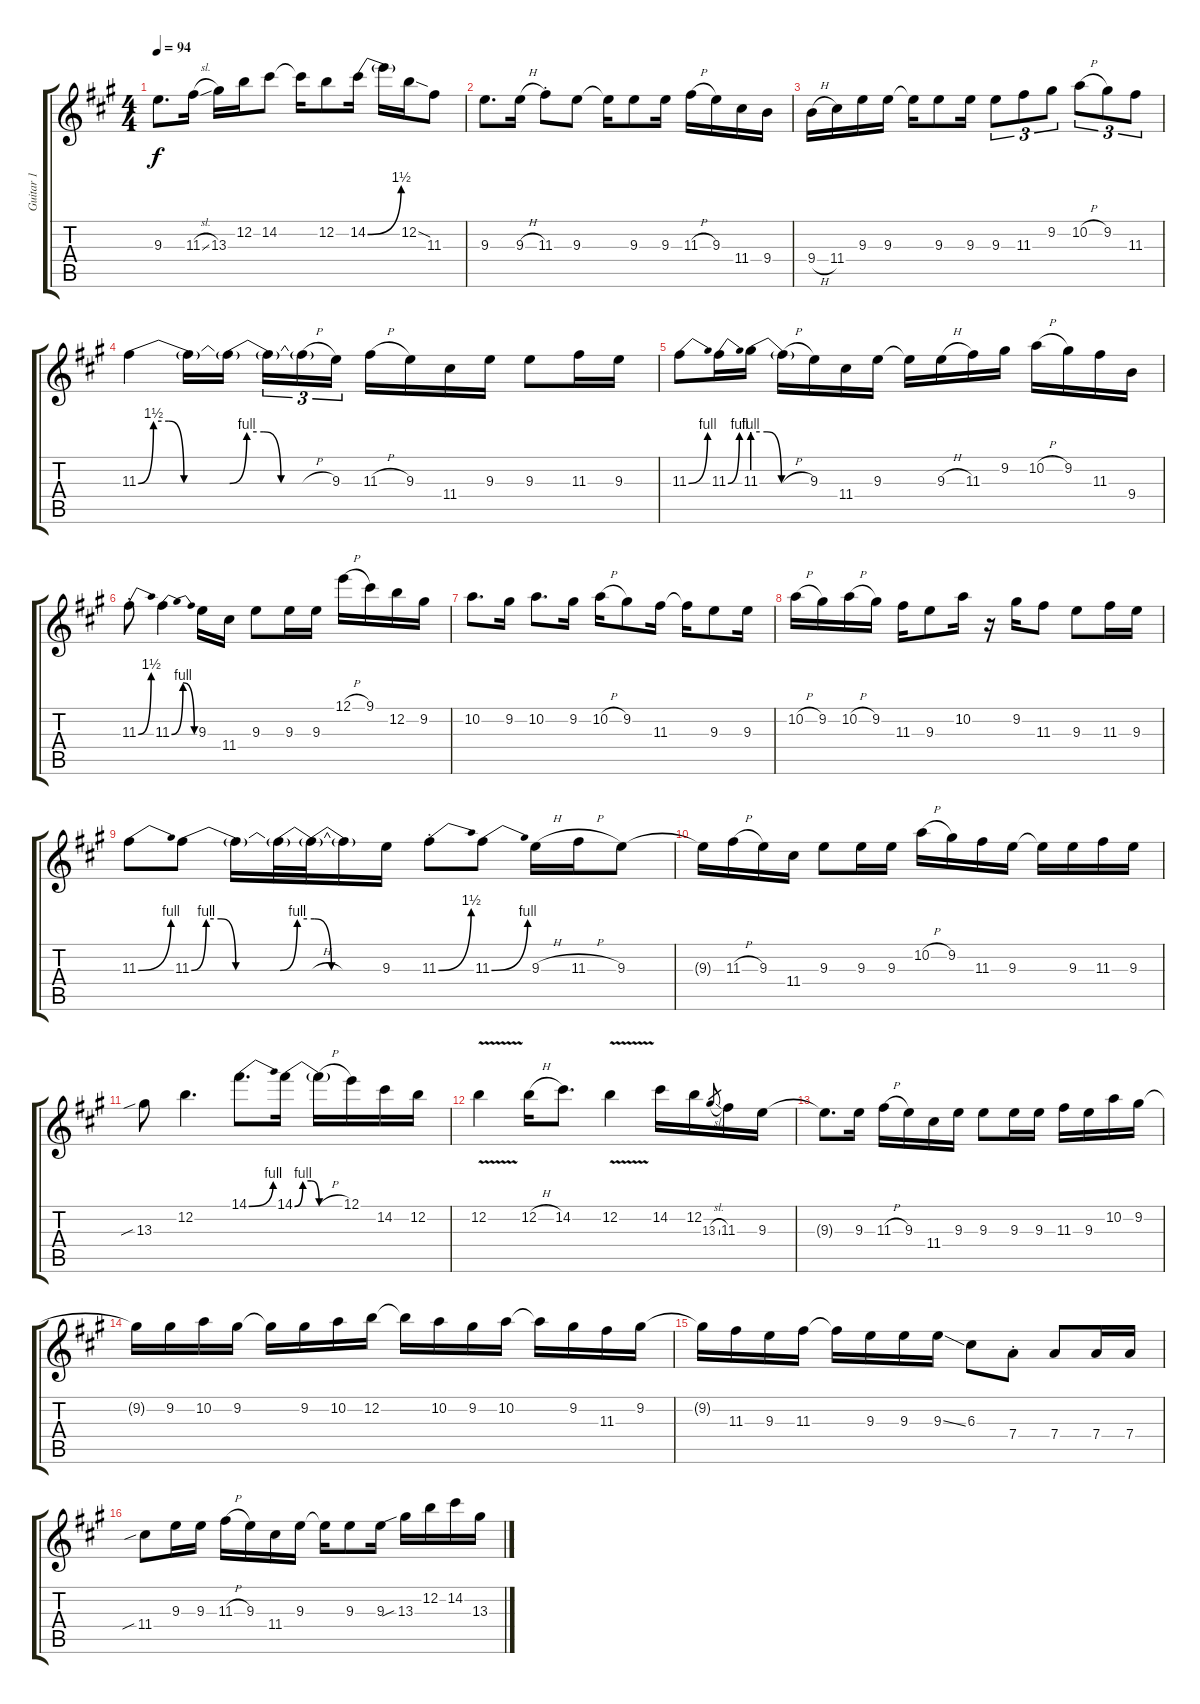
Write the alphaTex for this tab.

\track ("Guitar 1" "Guitar 1") {instrument electricguitarjazz}
\staff {score tabs}
\tuning (E4 B3 G3 D3 A2 E2) {hide}
\ts (4 4)
\tempo 94
\clef g2
\ks a
9.3.8{d dy f} 11.3{sl}.16 13.3.16 12.2.16 14.2.8 14.2{t}.16 12.2.8 14.2{be (bend 0 0 60 6)}.16 14.2{t}.16 12.2{sod}.16 11.3.8 |
9.3.8{d} 9.3{h}.16 11.3{st}.8 9.3.8 9.3{t}.16 9.3.8 9.3.16 11.3{h}.16 9.3.16 11.4.16 9.4.16 |
9.4{h}.16 11.4.16 9.3.16 9.3.16 9.3{t}.16 9.3.8 9.3.16 9.3.8{tu (3 2)} 11.3.8{tu (3 2)} 9.2.8{tu (3 2)} 10.2{h}.8{tu (3 2)} 9.2.8{tu (3 2)} 11.3.8{tu (3 2)} |
11.3{be (custom 0 0 10 6 20 6 30 0 60 0)}.4 11.3{t}.16 11.3{be (custom 0 0 10 4 20 4 30 0 60 0) t}.16{beam splitsecondary} 11.3{t}.16{tu (3 2)} 11.3{h t}.16{tu (3 2)} 9.3.16{tu (3 2)} 11.3{h}.16 9.3.16 11.4.16 9.3.16 9.3.8 11.3.16 9.3.16 |
11.3{be (bend 0 0 60 4)}.8 11.3{be (bend 0 0 60 4)}.16 11.3{be (custom 0 4 15 4 30 0 60 0)}.16 11.3{h t}.16 9.3.16 11.4.16 9.3.16 9.3{t}.16 9.3{h}.16 11.3.16 9.2.16 10.2{h}.16 9.2.16 11.3.16 9.4.16 |
11.3{be (bend 0 0 60 6) st}.8 11.3{be (bendrelease 0 0 10 4 20 4 60 0)}.4 9.3.16 11.4.16 9.3.8 9.3.16 9.3.16 12.1{h}.16 9.1.16 12.2.16 9.2.16 |
10.2.8{d} 9.2.16 10.2.8{d} 9.2.16 10.2{h}.16 9.2.8 11.3.16 11.3{t}.16 9.3.8 9.3.16 |
10.2{h}.16 9.2.16 10.2{h}.16 9.2.16 11.3.16 9.3.8 10.2.16 r.16 9.2.16 11.3.8 9.3.8 11.3.16 9.3.16 |
11.3{be (bend 0 0 60 4)}.8 11.3{be (custom 0 0 10 4 20 4 30 0 60 0)}.8 11.3{t}.16 11.3{be (custom 0 0 10 4 20 4 30 0 60 0) t}.32 11.3{h t}.32 11.3{t}.16 9.3.16 11.3{be (bend 0 0 60 6) st}.8 11.3{be (bend 0 0 60 4)}.8 9.3{h}.16 11.3{h}.16 9.3.8 |
9.3{t}.16 11.3{h}.16 9.3.16 11.4.16 9.3.8 9.3.16 9.3.16 10.2{h}.16 9.2.16 11.3.16 9.3.16 9.3{t}.16 9.3.16 11.3.16 9.3.16 |
13.3{sib}.8 12.2.4{d} 14.1{be (bend 0 0 60 4)}.8{d} 14.1{be (custom 0 0 10 4 20 4 30 0 60 0)}.16 14.1{h t}.16 12.1.16 14.2.16 12.2.16 |
12.2{v}.4 12.2{h}.16 14.2.8{d} 12.2{v}.4 14.2.16 12.2.16 13.3{sl}.8{gr} 11.3.16 9.3.16 |
9.3{t}.8{d} 9.3.16 11.3{h}.16 9.3.16 11.4.16 9.3.16 9.3.8 9.3.16 9.3.16 11.3.16 9.3.16 10.2.16 9.2.16 |
9.2{t}.16 9.2.16 10.2.16 9.2.16 9.2{t}.16 9.2.16 10.2.16 12.2.16 12.2{t}.16 10.2.16 9.2.16 10.2.16 10.2{t}.16 9.2.16 11.3.16 9.2.16 |
9.2{t}.16 11.3.16 9.3.16 11.3.16 11.3{t}.16 9.3.16 9.3.16 9.3{ss}.16 6.3.8 7.4{st}.8 7.4.8 7.4.16 7.4.16 |
11.4{sib}.8 9.3.16 9.3.16 11.3{h}.16 9.3.16 11.4.16 9.3.16 9.3{t}.16 9.3.8 9.3.16 13.3{sib}.16 12.2.16 14.2.16 13.3.16
